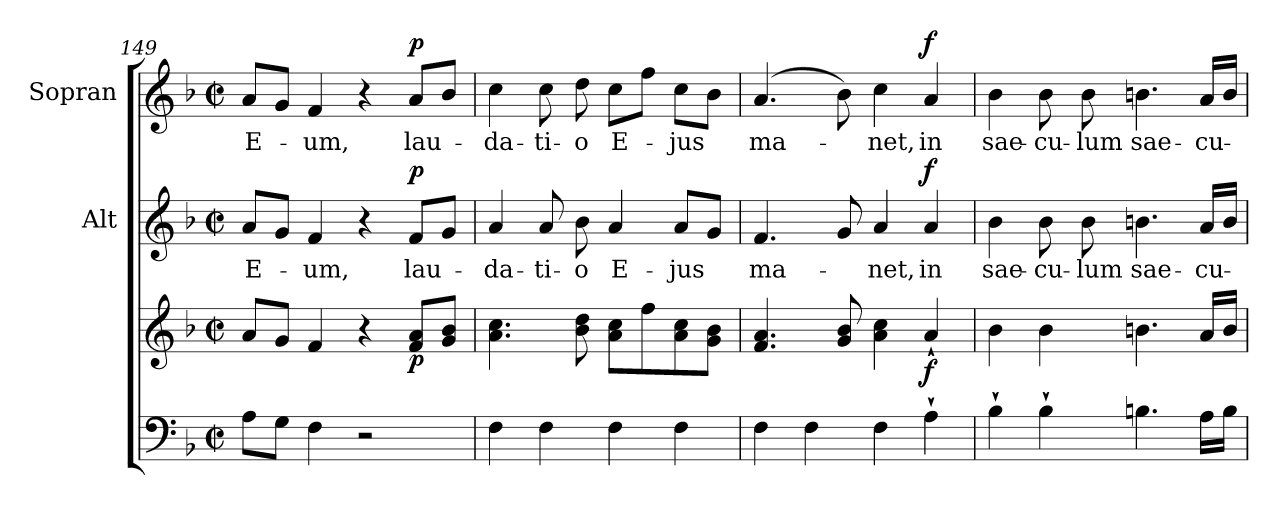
**kern	**kern	**dynam	**kern	**text	**dynam	**kern	**text	**dynam
*part3	*part3	*part3	*part2	*part2	*part2	*part1	*part1	*part1
*staff4	*staff3	*staff3/4	*staff2	*staff2	*staff2	*staff1	*staff1	*staff1
*	*	*	*I"Alt	*	*	*I"Sopran	*	*
*	*	*	*I'A.	*	*	*I'S.	*	*
!!LO:PB:g=z
*clefF4	*clefG2	*	*clefG2	*	*	*clefG2	*	*
*k[b-]	*k[b-]	*	*k[b-]	*	*	*k[b-]	*	*
*F:	*F:	*	*F:	*	*	*F:	*	*
*M2/2	*M2/2	*	*M2/2	*	*	*M2/2	*	*
*met(c|)	*met(c|)	*	*met(c|)	*	*	*met(c|)	*	*
=149	=149	=149	=149	=149	=149	=149	=149	=149
!	!	!	!	!LO:LY:b	!	!	!LO:LY:b	!
8A\L	8a/L	.	8a/L	E-	.	8a/L	E-	.
8G\J	8g/J	.	8g/J	.	.	8g/J	.	.
!	!	!	!	!LO:LY:b	!	!	!LO:LY:b	!
4F\	4f/	.	4f/	-um,	.	4f/	-um,	.
2r	4r	.	4r	.	.	4r	.	.
!	!	!LO:DY:b	!	!LO:LY:b	!LO:DY:a	!	!LO:LY:b	!LO:DY:a
.	8f/ 8a/L	p	8f/L	lau-	p	8a/L	lau-	p
.	8g/ 8b-/J	.	8g/J	.	.	8b-/J	.	.
=150	=150	=150	=150	=150	=150	=150	=150	=150
!	!	!	!	!LO:LY:b	!	!	!LO:LY:b	!
4F\	4.a\ 4.cc\	.	4a/	-da-	.	4cc\	-da-	.
!	!	!	!	!LO:LY:b	!	!	!LO:LY:b	!
4F\	.	.	8a/	-ti-	.	8cc\	-ti-	.
!	!	!	!	!LO:LY:b	!	!	!LO:LY:b	!
.	8b-\ 8dd\	.	8b-\	-o	.	8dd\	-o	.
!	!	!	!	!LO:LY:b	!	!	!LO:LY:b	!
4F\	8a\ 8cc\L	.	4a/	E-	.	8cc\L	E-	.
.	8ff\	.	.	.	.	8ff\J	.	.
!	!	!	!	!LO:LY:b	!	!	!LO:LY:b	!
4F\	8a\ 8cc\	.	8a/L	-jus	.	8cc\L	-jus	.
.	8g\ 8b-\J	.	8g/J	.	.	8b-\J	.	.
=151	=151	=151	=151	=151	=151	=151	=151	=151
!	!	!	!	!LO:LY:b	!	!	!LO:LY:b	!
4F\	4.f/ 4.a/	.	4.f/	ma-	.	(4.a/	ma-	.
4F\	.	.	.	.	.	.	.	.
.	8g/ 8b-/	.	8g/	.	.	8b-\)	.	.
!	!	!	!	!LO:LY:b	!	!	!LO:LY:b	!
4F\	4a\ 4cc\	.	4a/	-net,	.	4cc\	-net,	.
!	!	!LO:DY:b	!	!LO:LY:b	!LO:DY:a	!	!LO:LY:b	!LO:DY:a
4A`>\	4a`</	f	4a/	in	f	4a/	in	f
=152	=152	=152	=152	=152	=152	=152	=152	=152
!	!	!	!	!LO:LY:b	!	!	!LO:LY:b	!
4B-`>\	4b-\	.	4b-\	sae-	.	4b-\	sae-	.
!	!	!	!	!LO:LY:b	!	!	!LO:LY:b	!
4B-`>\	4b-\	.	8b-\	-cu-	.	8b-\	-cu-	.
!	!	!	!	!LO:LY:b	!	!	!LO:LY:b	!
.	.	.	8b-\	-lum	.	8b-\	-lum	.
!	!	!	!	!LO:LY:b	!	!	!LO:LY:b	!
4.Bn\	4.bn\	.	4.bn\	sae-	.	4.bn\	sae-	.
!	!	!	!	!LO:LY:b	!	!	!LO:LY:b	!
16A\LL	16a/LL	.	16a/LL	-cu-	.	16a/LL	-cu-	.
16B\JJ	16b/JJ	.	16b/JJ	.	.	16b/JJ	.	.
=	=	=	=	=	=	=	=	=
*-	*-	*-	*-	*-	*-	*-	*-	*-
